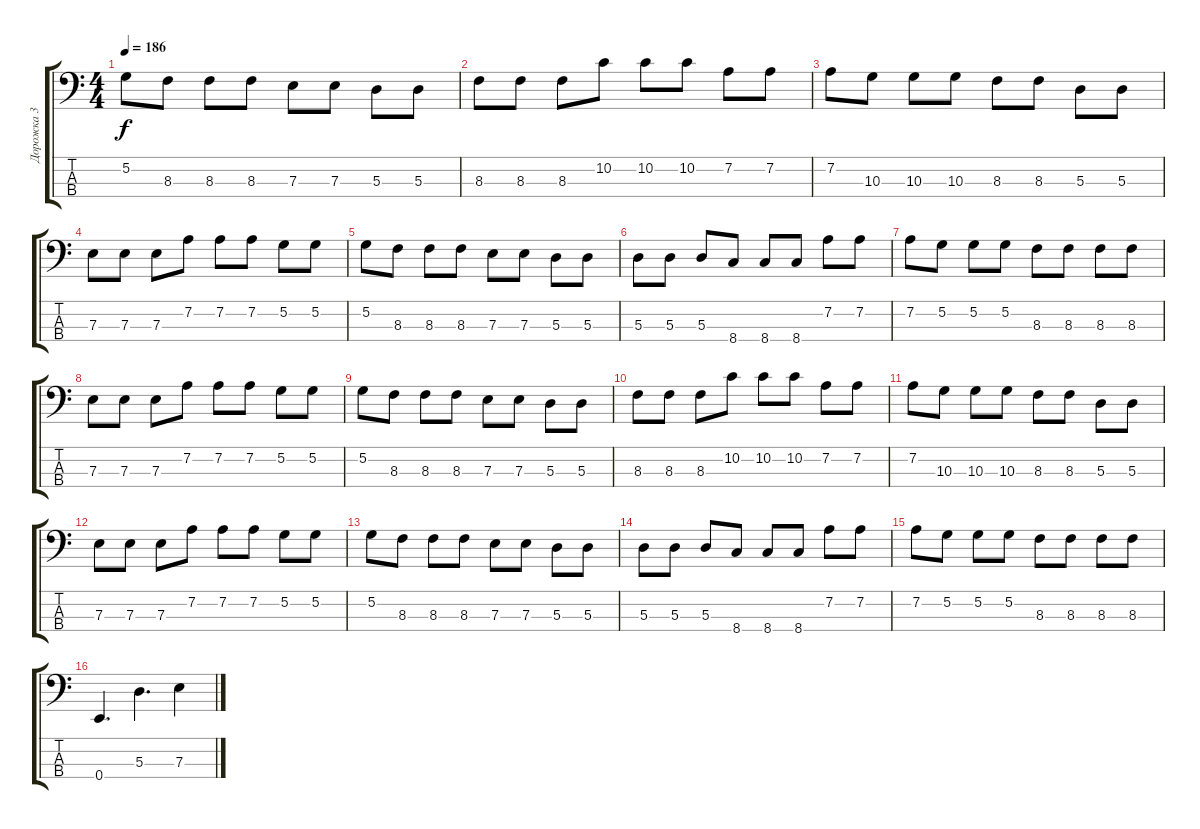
\track ("Дорожка 3" "Дорожка 3") {instrument electricbasspick}
\staff {score tabs}
\tuning (G2 D2 A1 E1) {hide}
\ts (4 4)
\tempo 186
\clef f4
\ks c
5.2.8{dy f} 8.3.8 8.3.8 8.3.8 7.3.8 7.3.8 5.3.8 5.3.8 |
8.3.8 8.3.8 8.3.8 10.2.8 10.2.8 10.2.8 7.2.8 7.2.8 |
7.2.8 10.3.8 10.3.8 10.3.8 8.3.8 8.3.8 5.3.8 5.3.8 |
7.3.8 7.3.8 7.3.8 7.2.8 7.2.8 7.2.8 5.2.8 5.2.8 |
5.2.8 8.3.8 8.3.8 8.3.8 7.3.8 7.3.8 5.3.8 5.3.8 |
5.3.8 5.3.8 5.3.8 8.4.8 8.4.8 8.4.8 7.2.8 7.2.8 |
7.2.8 5.2.8 5.2.8 5.2.8 8.3.8 8.3.8 8.3.8 8.3.8 |
7.3.8 7.3.8 7.3.8 7.2.8 7.2.8 7.2.8 5.2.8 5.2.8 |
5.2.8 8.3.8 8.3.8 8.3.8 7.3.8 7.3.8 5.3.8 5.3.8 |
8.3.8 8.3.8 8.3.8 10.2.8 10.2.8 10.2.8 7.2.8 7.2.8 |
7.2.8 10.3.8 10.3.8 10.3.8 8.3.8 8.3.8 5.3.8 5.3.8 |
7.3.8 7.3.8 7.3.8 7.2.8 7.2.8 7.2.8 5.2.8 5.2.8 |
5.2.8 8.3.8 8.3.8 8.3.8 7.3.8 7.3.8 5.3.8 5.3.8 |
5.3.8 5.3.8 5.3.8 8.4.8 8.4.8 8.4.8 7.2.8 7.2.8 |
7.2.8 5.2.8 5.2.8 5.2.8 8.3.8 8.3.8 8.3.8 8.3.8 |
0.4.4{d} 5.3.4{d} 7.3.4
